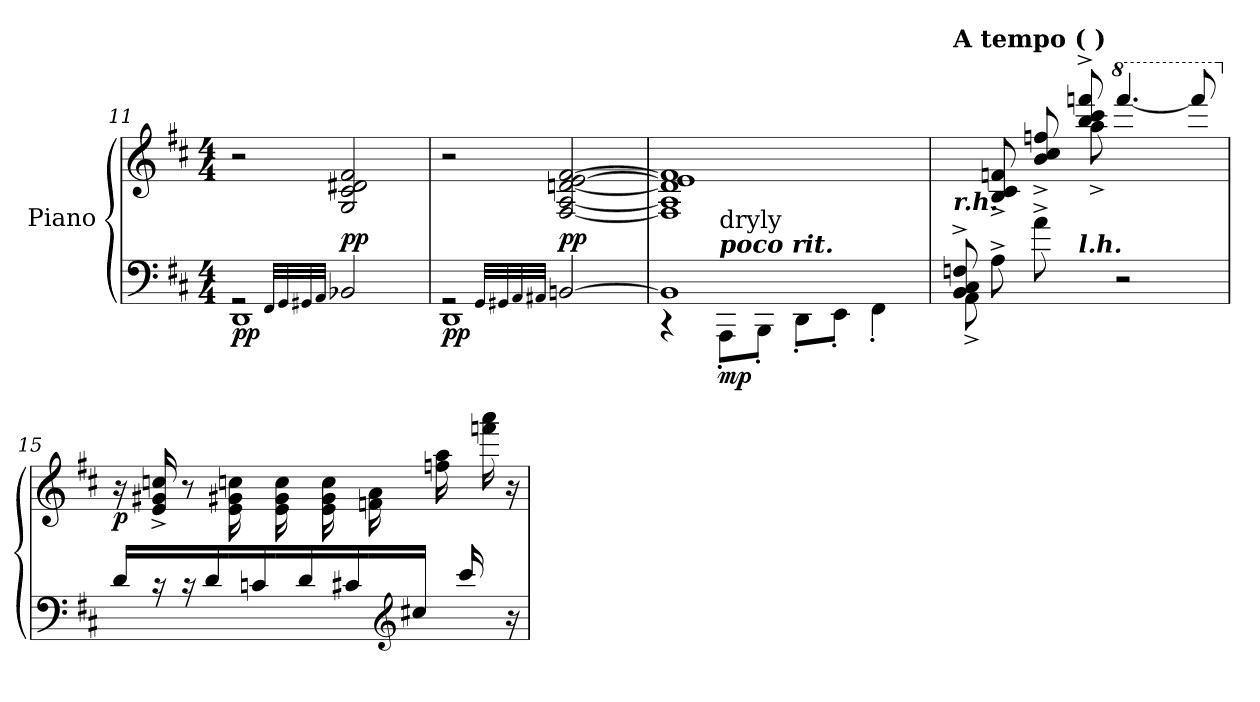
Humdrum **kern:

**kern	**kern	**dynam
*part1	*part1	*part1
*staff2	*staff1	*staff1/2
*I"Piano	*	*
*clefF4	*clefG2	*
*k[f#c#]	*k[f#c#]	*
*M4/4	*M4/4	*
=11	=11	=11
*^	*	*
!	!	!	!LO:DY:b=2
2rGG	1DD	2r	pp
32qFF#/LLL	.	.	.
32qGG/	.	.	.
32qGG#X/	.	.	.
32qAA/JJJ	.	.	.
!	!	!	!LO:DY:a=2
2BB-X/	.	2G/ 2c#/ 2d#X/ 2f#/	pp
=12	=12	=12	=12
!	!	!	!LO:DY:b=2
2rGG	1DD	2r	pp
32qGG/LLL	.	.	.
32qGG#X/	.	.	.
32qAA/	.	.	.
32qAA#X/JJJ	.	.	.
!	!	!	!LO:DY:a=2
[2BBn/	.	[2F#/ [2A/ [2dn/ [2e/ [2f#/	pp
=13	=13	=13	=13
1BB]	4rCC	1F#] 1A] 1d] 1e] 1f#]	.
!	!LO:TX:a:Bi:t=poco rit.	!	!
!	!LO:TX:a:t=dryly	!	!
!	!	!	!LO:DY:b=2
.	8AAA'\L	.	mp
.	8BBB'\J	.	.
.	8DD'\L	.	.
.	8EE'\J	.	.
.	4FF#'\	.	.
!!LO:LB:g=z
=14	=14	=14	=14
*	*	*MM138	*
*	*	*^	*
!	!	!LO:TX:a:B:t=A tempo (            )	!	!
!	!	!LO:TX:b:Bi:t=r.h.	!	!
8BB/^ 8C#/^ 8Fn/^	8AA^\	8ryy	4.ryy	.
2..ryy	8A^\	8B/^ 8c#/^ 8fn/^	.	.
.	8a^\	8b/^ 8cc#/^ 8ffn/^	.	.
!	!LO:TX:a:Bi:t=l.h.	!	!	!
.	8ryy	8bb/^ 8ccc#/^ 8fffn/^	8aa^\	.
*	*	*8va	*	*
.	2r	[4.ffff/	2ryy	.
.	.	8ffff/]	.	.
*v	*v	*	*	*
=15	=15	=15	=15
*	*X8va	*	*
!	!	!	!LO:DY:b
16d\	16r	4ryy	p
16r	16e/^ 16g#X/^ 16ccn/^	.	.
16r	8r	.	.
16d\	.	.	.
16ryy	4ryy	16e\ 16g#X\ 16ccn\LL	.
16cn/	.	16ryy	.
16ryy	.	16e\ 16g#\ 16cc\	.
16d/JJ	.	16ryy	.
16ryy	4ryy	16e\ 16g#\ 16cc\LL	.
16c#X/	.	16ryy	.
16ryy	.	16fn\ 16a\	.
*clefG2	*	*	*
16cc#X/JJ	.	16ryy	.
16ryy	8ryy	16ffn\ 16aa\LL	.
16ccc#/	.	16ryy	.
16ryy	16ryy	16fffn\ 16aaa\JJ	.
16r	16r	16ryy	.
*	*v	*v	*
=	=	=
*-	*-	*-
